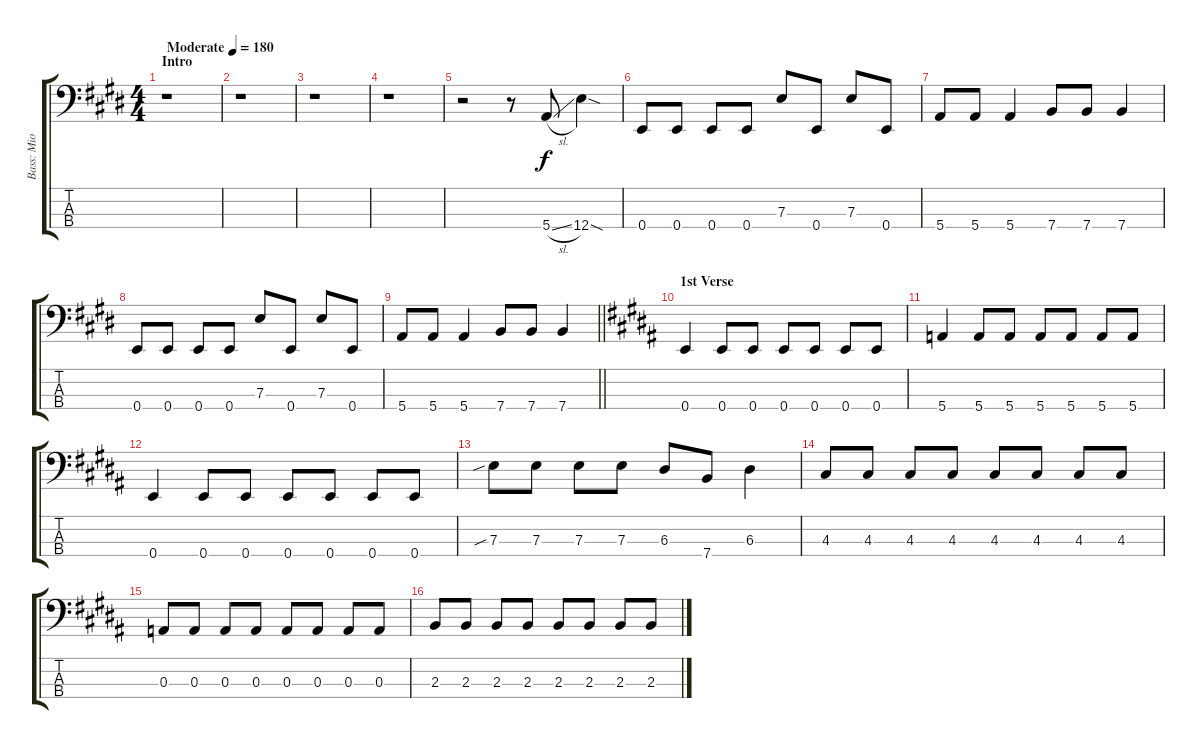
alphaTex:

\track ("Bass: Mio " "Bass: Mio ") {instrument electricbassfinger}
\staff {score tabs}
\tuning (G2 D2 A1 E1) {hide}
\ts (4 4)
\section ("" "Intro")
\tempo (180 "Moderate")
\clef f4
\ks e
r.1{dy f instrument electricbassfinger} |
r.1 |
r.1 |
r.1 |
r.2 r.8 5.4{sl}.8 12.4{sod}.4 |
0.4.8 0.4.8 0.4.8 0.4.8 7.3.8 0.4.8 7.3.8 0.4.8 |
5.4.8 5.4.8 5.4.4 7.4.8 7.4.8 7.4.4 |
0.4.8 0.4.8 0.4.8 0.4.8 7.3.8 0.4.8 7.3.8 0.4.8 |
\barLineRight lightlight
5.4.8 5.4.8 5.4.4 7.4.8 7.4.8 7.4.4 |
\section ("" "1st Verse")
\ks b
0.4.4 0.4.8 0.4.8 0.4.8 0.4.8 0.4.8 0.4.8 |
5.4.4 5.4.8 5.4.8 5.4.8 5.4.8 5.4.8 5.4.8 |
0.4.4 0.4.8 0.4.8 0.4.8 0.4.8 0.4.8 0.4.8 |
7.3{sib}.8 7.3.8 7.3.8 7.3.8 6.3.8 7.4.8 6.3.4 |
4.3.8 4.3.8 4.3.8 4.3.8 4.3.8 4.3.8 4.3.8 4.3.8 |
0.3.8 0.3.8 0.3.8 0.3.8 0.3.8 0.3.8 0.3.8 0.3.8 |
2.3.8 2.3.8 2.3.8 2.3.8 2.3.8 2.3.8 2.3.8 2.3.8
